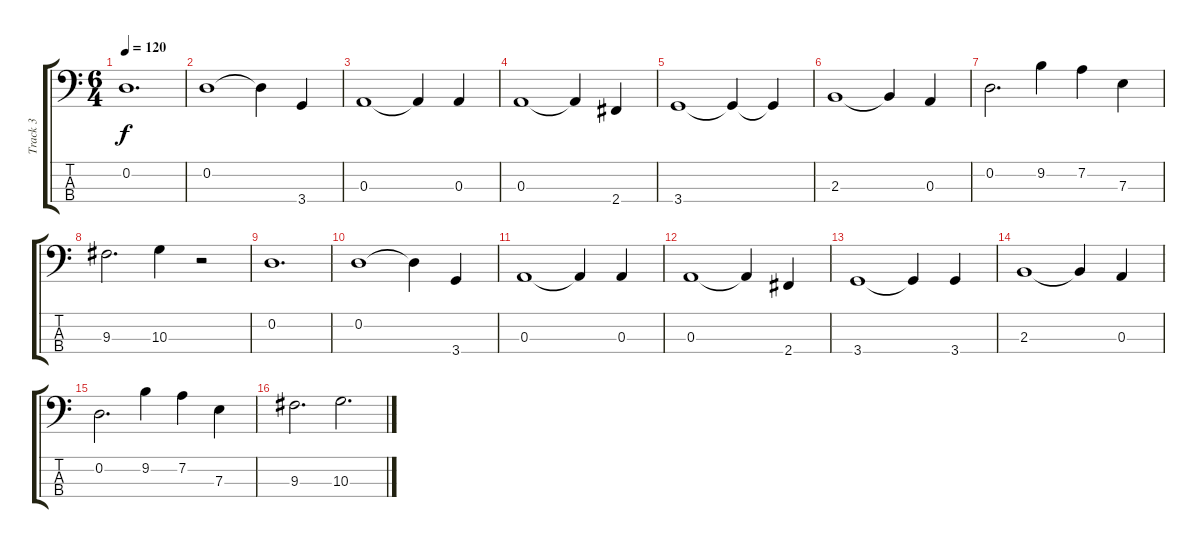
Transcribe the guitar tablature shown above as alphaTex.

\track ("Track 3" "Track 3") {instrument electricbassfinger}
\staff {score tabs}
\tuning (G2 D2 A1 E1) {hide}
\ts (6 4)
\tempo 120
\clef f4
\ks c
0.2.1{d dy f} |
0.2.1 0.2{t}.4 3.4.4 |
0.3.1 0.3{t}.4 0.3.4 |
0.3.1 0.3{t}.4 2.4.4 |
3.4.1 3.4{t}.4 3.4{t}.4 |
2.3.1 2.3{t}.4 0.3.4 |
0.2.2{d} 9.2.4 7.2.4 7.3.4 |
9.3.2{d} 10.3.4 r.2 |
0.2.1{d} |
0.2.1 0.2{t}.4 3.4.4 |
0.3.1 0.3{t}.4 0.3.4 |
0.3.1 0.3{t}.4 2.4.4 |
3.4.1 3.4{t}.4 3.4.4 |
2.3.1 2.3{t}.4 0.3.4 |
0.2.2{d} 9.2.4 7.2.4 7.3.4 |
9.3.2{d} 10.3.2{d}
